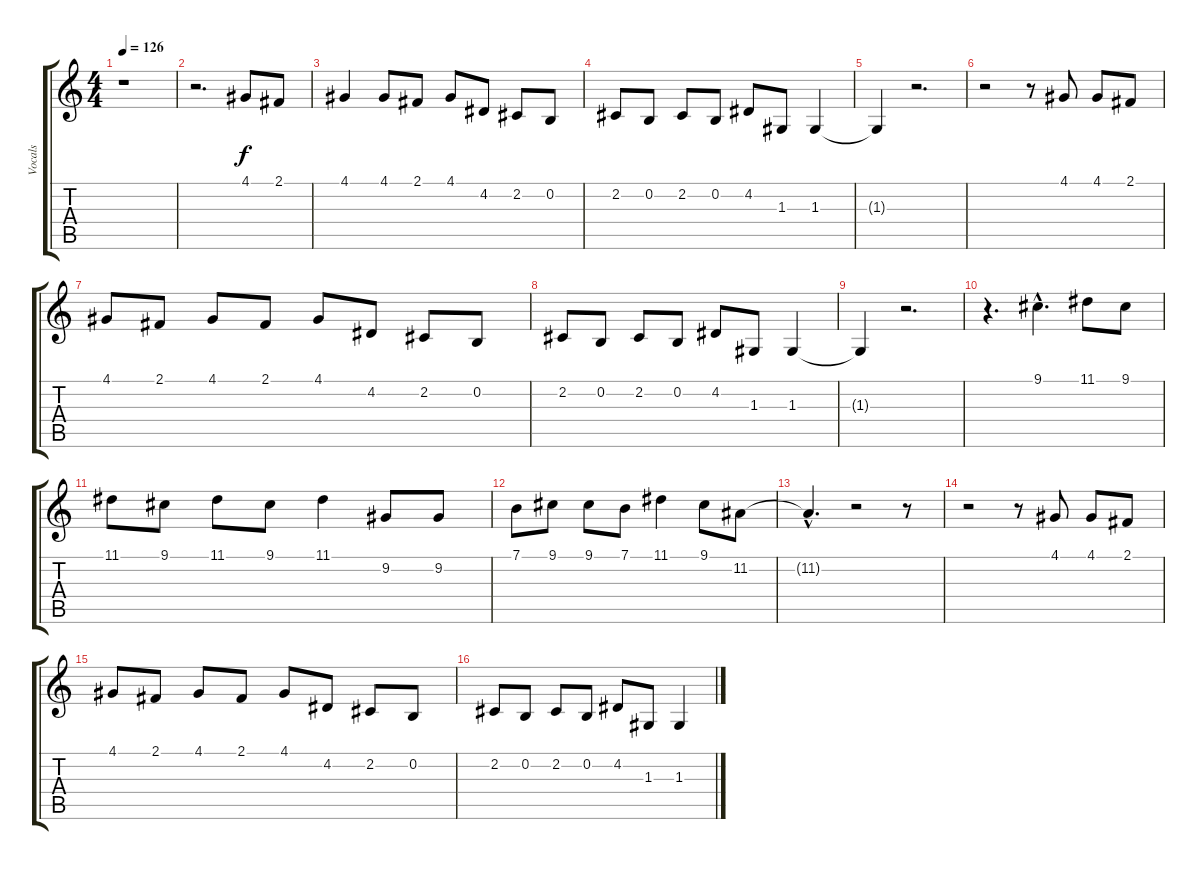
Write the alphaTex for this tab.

\track ("Vocals" "Vocals") {instrument lead2sawtooth}
\staff {score tabs}
\tuning (E4 B3 G3 D3 A2 E2) {hide}
\ts (4 4)
\tempo 126
\clef g2
\ks c
r.1{dy f} |
r.2{d} 4.1.8 2.1.8 |
4.1.4 4.1.8 2.1.8 4.1.8 4.2.8 2.2.8 0.2.8 |
2.2.8 0.2.8 2.2.8 0.2.8 4.2.8 1.3.8 1.3.4 |
1.3{t}.4 r.2{d} |
r.2 r.8 4.1.8 4.1.8 2.1.8 |
4.1.8 2.1.8 4.1.8 2.1.8 4.1.8 4.2.8 2.2.8 0.2.8 |
2.2.8 0.2.8 2.2.8 0.2.8 4.2.8 1.3.8 1.3.4 |
1.3{t}.4 r.2{d} |
r.4{d} 9.1{hac}.4{d} 11.1.8 9.1.8 |
11.1.8 9.1.8 11.1.8 9.1.8 11.1.4 9.2.8 9.2.8 |
7.1.8 9.1.8 9.1.8 7.1.8 11.1.4 9.1.8 11.2.8 |
11.2{hac t}.4{d} r.2 r.8 |
r.2 r.8 4.1.8 4.1.8 2.1.8 |
4.1.8 2.1.8 4.1.8 2.1.8 4.1.8 4.2.8 2.2.8 0.2.8 |
2.2.8 0.2.8 2.2.8 0.2.8 4.2.8 1.3.8 1.3.4
